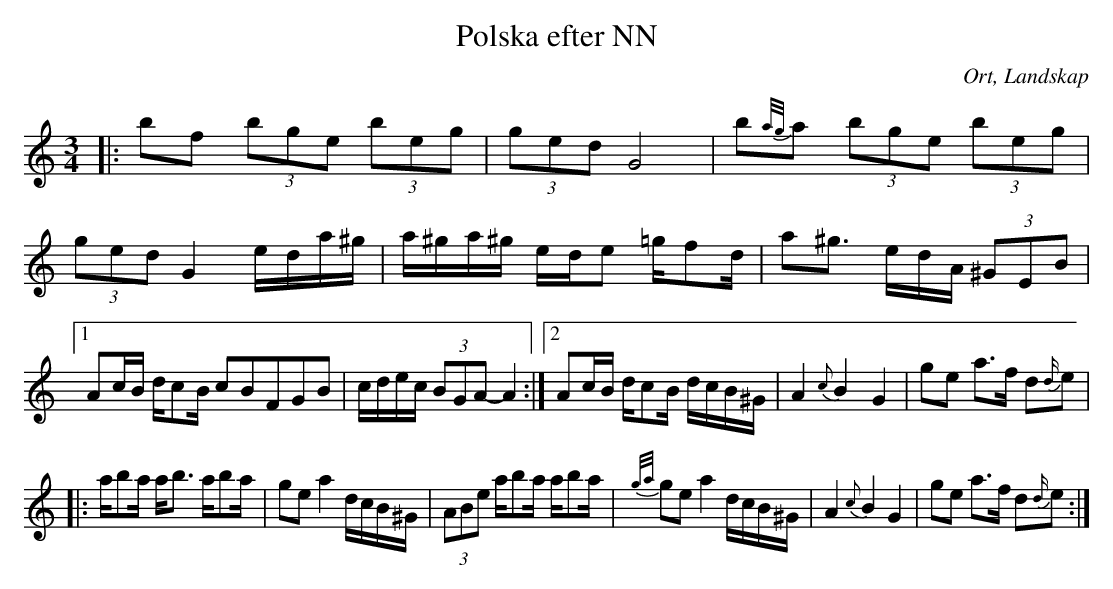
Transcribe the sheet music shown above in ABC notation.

X:1
T:Polska efter NN
O:Ort, Landskap
M:3/4
L:1/8
K:C
|:bf (3bge (3beg| (3ged G4 |b{a/g/}a (3bge (3beg| (3ged G2 e/d/a/^g/| a/^g/a/^g/ e/d/e =g/fd/ |a^g3/2 /e/d/A/ (3^GEB|1 Ac/B/ d/cB/ c2/5B2/5F2/5G2/5B2/5|  c/d/e/c/ (3BGA-A2 :|2 Ac/B/ d/cB/ d/c/B/^G/| A2 {c}B2 G2 | ge a>f d{d/}e|
|: a/ba/ a<b a/ba/|ge a2 d/c/B/^G/| (3ABe a/ba/ a/ba/ | {g/a/}ge a2 d/c/B/^G/| A2 {c}B2 G2 | ge a>f d{d/}e:|
